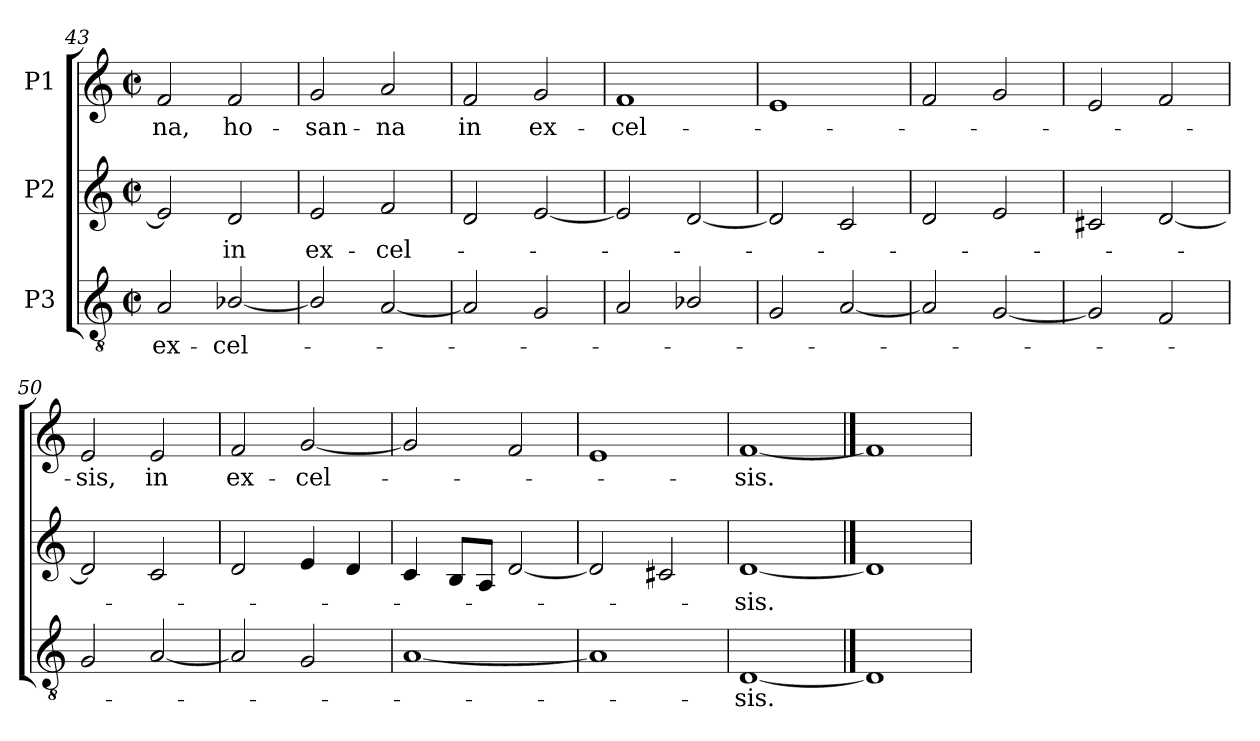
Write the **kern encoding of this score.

**kern	**text	**kern	**text	**kern	**text
*part3	*part3	*part2	*part2	*part1	*part1
*staff3	*staff3	*staff2	*staff2	*staff1	*staff1
*I"P3	*	*I"P2	*	*I"P1	*
!!LO:LB:g=z
*clefGv2	*	*clefG2	*	*clefG2	*
*ITrd7c12	*	*	*	*	*
*k[]	*	*k[]	*	*k[]	*
*C:	*	*C:	*	*C:	*
*M2/2	*	*M2/2	*	*M2/2	*
*met(c|)	*	*met(c|)	*	*met(c|)	*
=43	=43	=43	=43	=43	=43
!	!LO:LY:b:color=#000000	!	!	!	!
!	!	!	!	!	!LO:LY:b:color=#000000
2AAi/	ex-	2ei/]	.	2fi/	-na,
!	!LO:LY:b:color=#000000	!	!	!	!
!	!	!	!LO:LY:b:color=#000000	!	!
!	!	!	!	!	!LO:LY:b:color=#000000
[2BB-Xi/	-cel-	2di/	in	2fi/	ho-
=44	=44	=44	=44	=44	=44
!	!	!	!LO:LY:b:color=#000000	!	!
!	!	!	!	!	!LO:LY:b:color=#000000
2BB-i/]	.	2ei/	ex-	2gi/	-san-
!	!	!	!LO:LY:b:color=#000000	!	!
!	!	!	!	!	!LO:LY:b:color=#000000
[2AAi/	.	2fi/	-cel-	2ai/	-na
=45	=45	=45	=45	=45	=45
!	!	!	!	!	!LO:LY:b:color=#000000
2AAi/]	.	2di/	.	2fi/	in
!	!	!	!	!	!LO:LY:b:color=#000000
2GGi/	.	[2ei/	.	2gi/	ex-
=46	=46	=46	=46	=46	=46
!	!	!	!	!	!LO:LY:b:color=#000000
2AAi/	.	2ei/]	.	1fi	-cel-
2BB-Xi/	.	[2di/	.	.	.
=47	=47	=47	=47	=47	=47
2GGi/	.	2di/]	.	1ei	.
[2AAi/	.	2ci/	.	.	.
=48	=48	=48	=48	=48	=48
2AAi/]	.	2di/	.	2fi/	.
[2GGi/	.	2ei/	.	2gi/	.
!!LO:LB:g=z
=49	=49	=49	=49	=49	=49
2GGi/]	.	2c#Xi/	.	2ei/	.
2FFi/	.	[2di/	.	2fi/	.
=50	=50	=50	=50	=50	=50
!	!	!	!	!	!LO:LY:b:color=#000000
2GGi/	.	2di/]	.	2ei/	-sis,
!	!	!	!	!	!LO:LY:b:color=#000000
[2AAi/	.	2ci/	.	2ei/	in
=51	=51	=51	=51	=51	=51
!	!	!	!	!	!LO:LY:b:color=#000000
2AAi/]	.	2di/	.	2fi/	ex-
!	!	!	!	!	!LO:LY:b:color=#000000
2GGi/	.	4ei/	.	[2gi/	-cel-
.	.	4di/	.	.	.
=52	=52	=52	=52	=52	=52
[1AAi	.	4ci/	.	2gi/]	.
.	.	8Bi/L	.	.	.
.	.	8Ai/J	.	.	.
.	.	[2di/	.	2fi/	.
=53	=53	=53	=53	=53	=53
1AAi]	.	2di/]	.	1ei	.
.	.	2c#Xi/	.	.	.
=54	=54	=54	=54	=54	=54
!	!LO:LY:b:color=#000000	!	!	!	!
!	!	!	!LO:LY:b:color=#000000	!	!
!	!	!	!	!	!LO:LY:b:color=#000000
[1DDi	-sis.	[1di	-sis.	[1fi	-sis.
==55	==55	==55	==55	==55	==55
1DDi]	.	1di]	.	1fi]	.
=	=	=	=	=	=
*-	*-	*-	*-	*-	*-
